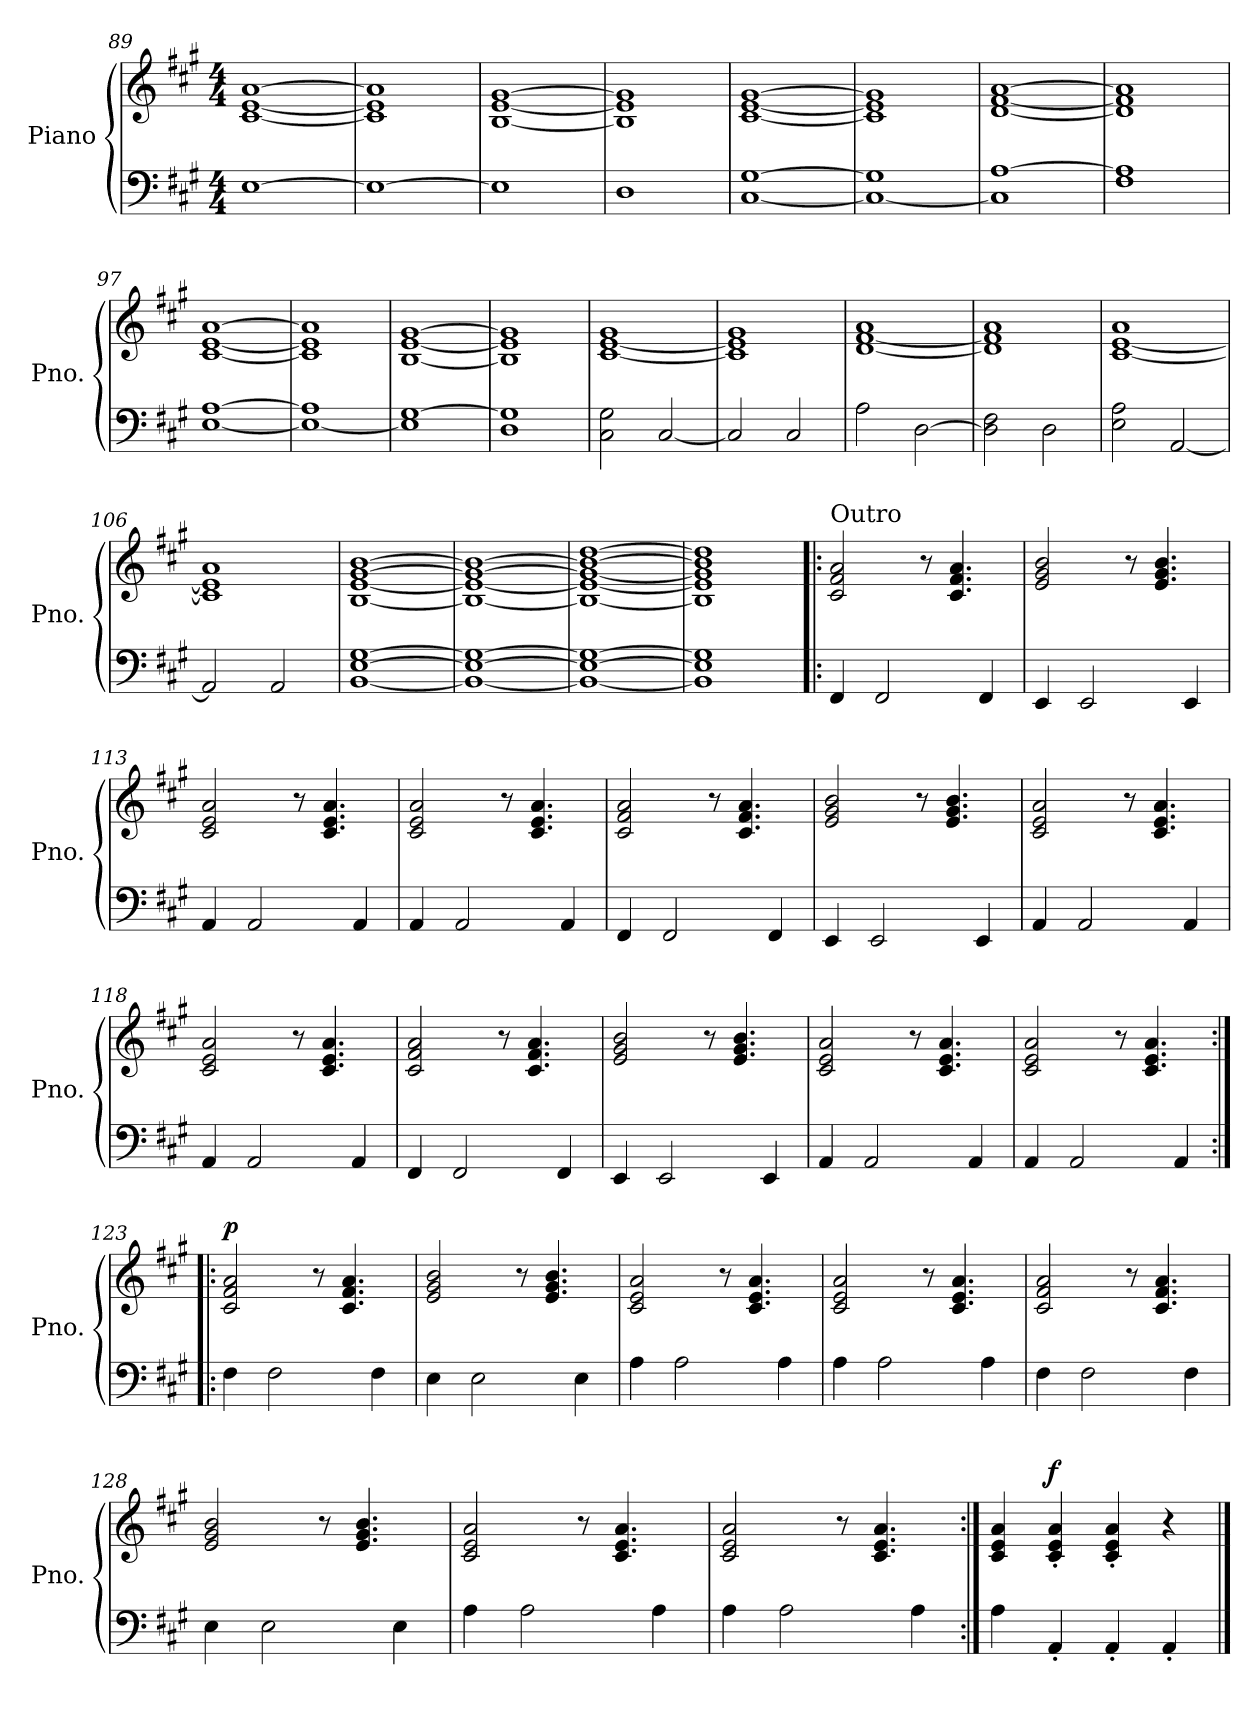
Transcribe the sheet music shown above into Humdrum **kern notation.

**kern	**kern	**dynam
*part1	*part1	*part1
*staff2	*staff1	*staff1/2
*I"Piano	*	*
*I'Pno.	*	*
*clefF4	*clefG2	*
*k[f#c#g#]	*k[f#c#g#]	*
*M4/4	*M4/4	*
=89	=89	=89
[1E	[1c# [1e [1a	.
=90	=90	=90
1E_	1c#] 1e] 1a]	.
=91	=91	=91
1E]	[1B [1e [1g#	.
!!LO:LB:g=z
=92	=92	=92
1D	1B] 1e] 1g#]	.
=93	=93	=93
[1C# [1G#	[1c# [1e [1g#	.
=94	=94	=94
1C#_ 1G#]	1c#] 1e] 1g#]	.
=95	=95	=95
1C#] [1A	[1d [1f# [1a	.
=96	=96	=96
1F# 1A]	1d] 1f#] 1a]	.
=97	=97	=97
[1E [1A	[1c# [1e [1a	.
=98	=98	=98
1E_ 1A]	1c#] 1e] 1a]	.
=99	=99	=99
1E] [1G#	[1B [1e [1g#	.
=100	=100	=100
1D 1G#]	1B] 1e] 1g#]	.
=101	=101	=101
2C#\ 2G#\	[1c# [1e 1g#	.
[2C#/	.	.
=102	=102	=102
2C#/]	1c#] 1e] 1g#	.
2C#/	.	.
=103	=103	=103
2A\	[1d [1f# 1a	.
[2D\	.	.
=104	=104	=104
2D\] 2F#\	1d] 1f#] 1a	.
2D\	.	.
=105	=105	=105
2E\ 2A\	[1c# [1e 1a	.
[2AA/	.	.
=106	=106	=106
2AA/]	1c#] 1e] 1a	.
2AA/	.	.
!!LO:LB:g=z
=107	=107	=107
[1BB [1E [1G#	[1B [1e [1g# [1b	.
=108	=108	=108
1BB_ 1E_ 1G#_	1B_ 1e_ 1g#_ 1b_	.
=109	=109	=109
1BB_ 1E_ 1G#_	1B_ 1e_ 1g#_ 1b_ [1dd	.
=110	=110	=110
1BB] 1E] 1G#]	1B] 1e] 1g#] 1b] 1dd]	.
=111!|:	=111!|:	=111!|:
!	!LO:TX:a:t=Outro	!
4FF#/	2c#/ 2f#/ 2a/	.
2FF#/	.	.
.	8r	.
.	4.c#/ 4.f#/ 4.a/	.
4FF#/	.	.
=112	=112	=112
4EE/	2e/ 2g#/ 2b/	.
2EE/	.	.
.	8r	.
.	4.e/ 4.g#/ 4.b/	.
4EE/	.	.
=113	=113	=113
4AA/	2c#/ 2e/ 2a/	.
2AA/	.	.
.	8r	.
.	4.c#/ 4.e/ 4.a/	.
4AA/	.	.
=114	=114	=114
4AA/	2c#/ 2e/ 2a/	.
2AA/	.	.
.	8r	.
.	4.c#/ 4.e/ 4.a/	.
4AA/	.	.
=115	=115	=115
4FF#/	2c#/ 2f#/ 2a/	.
2FF#/	.	.
.	8r	.
.	4.c#/ 4.f#/ 4.a/	.
4FF#/	.	.
=116	=116	=116
4EE/	2e/ 2g#/ 2b/	.
2EE/	.	.
.	8r	.
.	4.e/ 4.g#/ 4.b/	.
4EE/	.	.
=117	=117	=117
4AA/	2c#/ 2e/ 2a/	.
2AA/	.	.
.	8r	.
.	4.c#/ 4.e/ 4.a/	.
4AA/	.	.
!!LO:PB:g=z
=118	=118	=118
4AA/	2c#/ 2e/ 2a/	.
2AA/	.	.
.	8r	.
.	4.c#/ 4.e/ 4.a/	.
4AA/	.	.
=119	=119	=119
4FF#/	2c#/ 2f#/ 2a/	.
2FF#/	.	.
.	8r	.
.	4.c#/ 4.f#/ 4.a/	.
4FF#/	.	.
=120	=120	=120
4EE/	2e/ 2g#/ 2b/	.
2EE/	.	.
.	8r	.
.	4.e/ 4.g#/ 4.b/	.
4EE/	.	.
=121	=121	=121
4AA/	2c#/ 2e/ 2a/	.
2AA/	.	.
.	8r	.
.	4.c#/ 4.e/ 4.a/	.
4AA/	.	.
=122	=122	=122
4AA/	2c#/ 2e/ 2a/	.
2AA/	.	.
.	8r	.
.	4.c#/ 4.e/ 4.a/	.
4AA/	.	.
=123:|!|:	=123:|!|:	=123:|!|:
!	!	!LO:DY:a
4F#\	2c#/ 2f#/ 2a/	p
2F#\	.	.
.	8r	.
.	4.c#/ 4.f#/ 4.a/	.
4F#\	.	.
=124	=124	=124
4E\	2e/ 2g#/ 2b/	.
2E\	.	.
.	8r	.
.	4.e/ 4.g#/ 4.b/	.
4E\	.	.
=125	=125	=125
4A\	2c#/ 2e/ 2a/	.
2A\	.	.
.	8r	.
.	4.c#/ 4.e/ 4.a/	.
4A\	.	.
=126	=126	=126
4A\	2c#/ 2e/ 2a/	.
2A\	.	.
.	8r	.
.	4.c#/ 4.e/ 4.a/	.
4A\	.	.
!!LO:LB:g=z
=127	=127	=127
4F#\	2c#/ 2f#/ 2a/	.
2F#\	.	.
.	8r	.
.	4.c#/ 4.f#/ 4.a/	.
4F#\	.	.
=128	=128	=128
4E\	2e/ 2g#/ 2b/	.
2E\	.	.
.	8r	.
.	4.e/ 4.g#/ 4.b/	.
4E\	.	.
=129	=129	=129
4A\	2c#/ 2e/ 2a/	.
2A\	.	.
.	8r	.
.	4.c#/ 4.e/ 4.a/	.
4A\	.	.
=130	=130	=130
4A\	2c#/ 2e/ 2a/	.
2A\	.	.
.	8r	.
.	4.c#/ 4.e/ 4.a/	.
4A\	.	.
=131:|!	=131:|!	=131:|!
4A\	4c#/ 4e/ 4a/	.
!	!	!LO:DY:a
4AA'/	4c#/' 4e/' 4a/'	f
4AA'/	4c#/' 4e/' 4a/'	.
4AA'/	4r	.
==	==	==
*-	*-	*-
